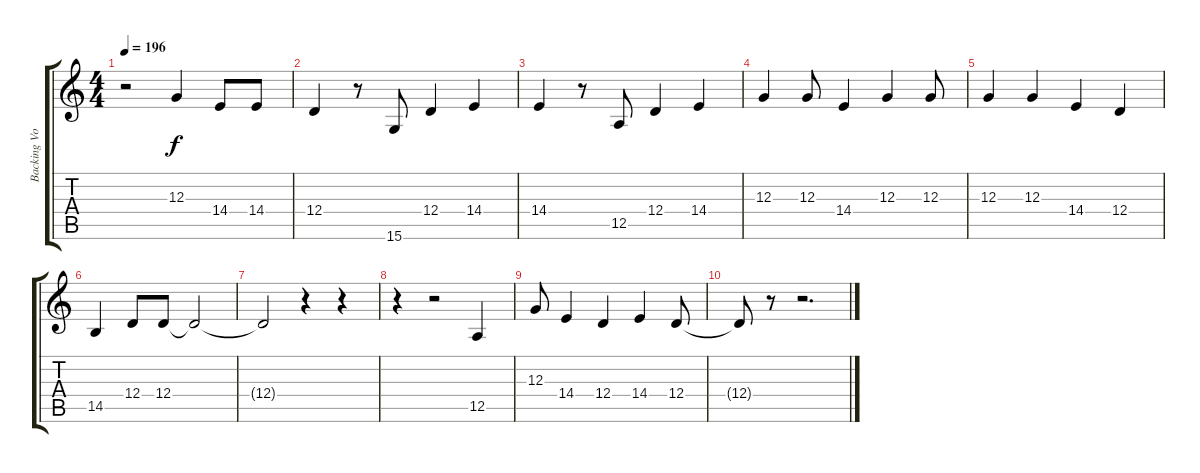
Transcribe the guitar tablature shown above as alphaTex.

\track ("Backing Vocal" "Backing Vo") {instrument clarinet}
\staff {score tabs}
\tuning (E4 B3 G3 D3 A2 E2) {hide}
\ts (4 4)
\tempo 196
\clef g2
\ks c
r.2{dy f} 12.3.4 14.4.8 14.4.8 |
12.4.4 r.8 15.6.8 12.4.4 14.4.4 |
14.4.4 r.8 12.5.8 12.4.4 14.4.4 |
12.3.4 12.3.8 14.4.4 12.3.4 12.3.8 |
12.3.4 12.3.4 14.4.4 12.4.4 |
14.5.4 12.4.8 12.4.8 12.4{t}.2 |
12.4{t}.2 r.4 r.4 |
r.4 r.2 12.5.4 |
12.3.8 14.4.4 12.4.4 14.4.4 12.4.8 |
12.4{t}.8 r.8 r.2{d}
